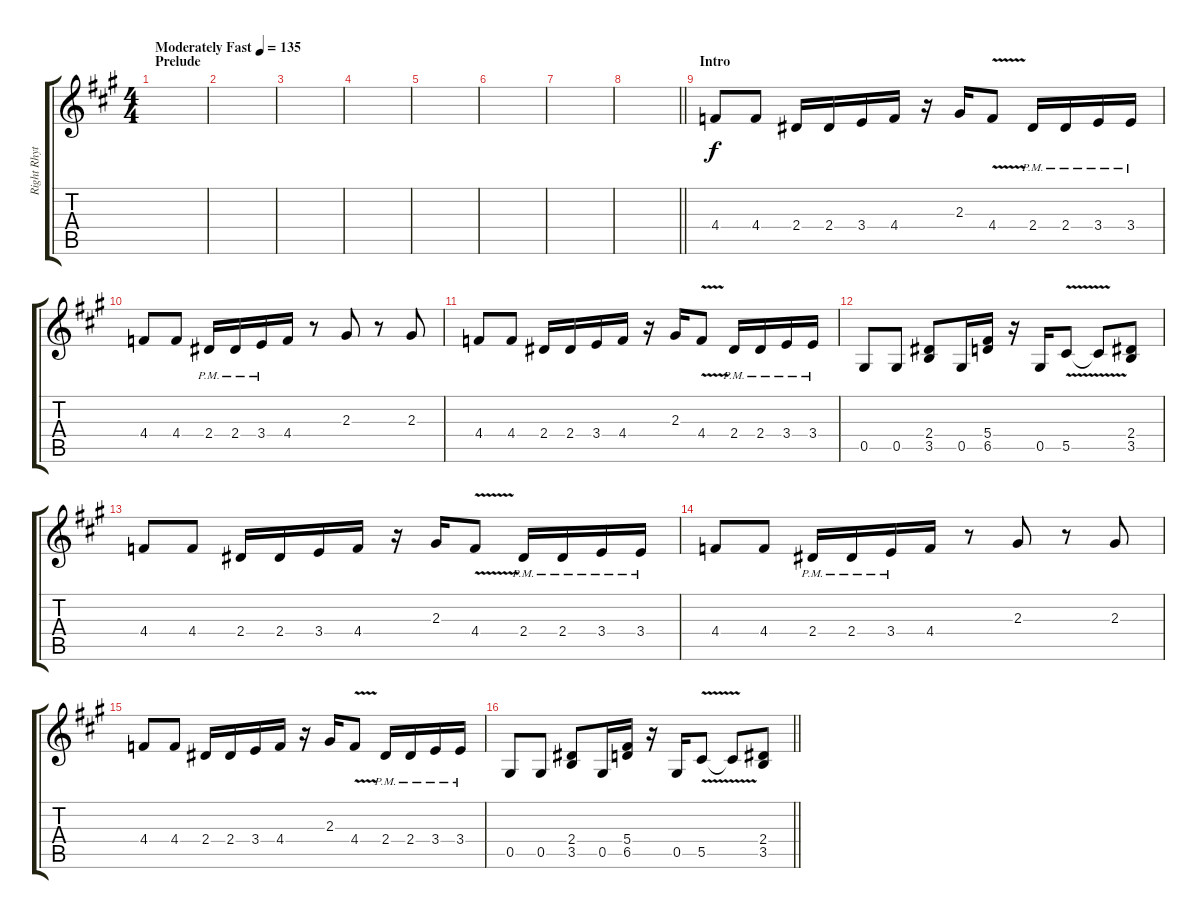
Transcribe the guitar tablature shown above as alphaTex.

\track ("Right Rhythm" "Right Rhyt") {instrument distortionguitar}
\staff {score tabs}
\tuning (Eb4 Bb3 Gb3 Db3 Ab2 Eb2) {hide}
\ts (4 4)
\section ("" "Prelude")
\tempo (135 "Moderately Fast")
\clef g2
\ks f#minor
|
|
|
|
|
|
|
\barLineRight lightlight
|
\section ("" "Intro")
4.4.8 4.4.8 2.4.16 2.4.16 3.4.16 4.4.16 r.16 2.3.16 4.4{v}.8 2.4{pm}.16 2.4{pm}.16 3.4{pm}.16 3.4{pm}.16 |
4.4.8 4.4.8 2.4{pm}.16 2.4{pm}.16 3.4{pm}.16 4.4.16 r.8 2.3.8 r.8 2.3.8 |
4.4.8 4.4.8 2.4.16 2.4.16 3.4.16 4.4.16 r.16 2.3.16 4.4{v}.8 2.4{pm}.16 2.4{pm}.16 3.4{pm}.16 3.4{pm}.16 |
0.5.8 0.5.8 (2.4 3.5).8 0.5.16 (5.4 6.5).16 r.16 0.5.16 5.5{v}.8 5.5{t}.8 (2.4 3.5).8 |
4.4.8 4.4.8 2.4.16 2.4.16 3.4.16 4.4.16 r.16 2.3.16 4.4{v}.8 2.4{pm}.16 2.4{pm}.16 3.4{pm}.16 3.4{pm}.16 |
4.4.8 4.4.8 2.4{pm}.16 2.4{pm}.16 3.4{pm}.16 4.4.16 r.8 2.3.8 r.8 2.3.8 |
4.4.8 4.4.8 2.4.16 2.4.16 3.4.16 4.4.16 r.16 2.3.16 4.4{v}.8 2.4{pm}.16 2.4{pm}.16 3.4{pm}.16 3.4{pm}.16 |
\barLineRight lightlight
0.5.8 0.5.8 (2.4 3.5).8 0.5.16 (5.4 6.5).16 r.16 0.5.16 5.5{v}.8 5.5{t}.8 (2.4 3.5).8
